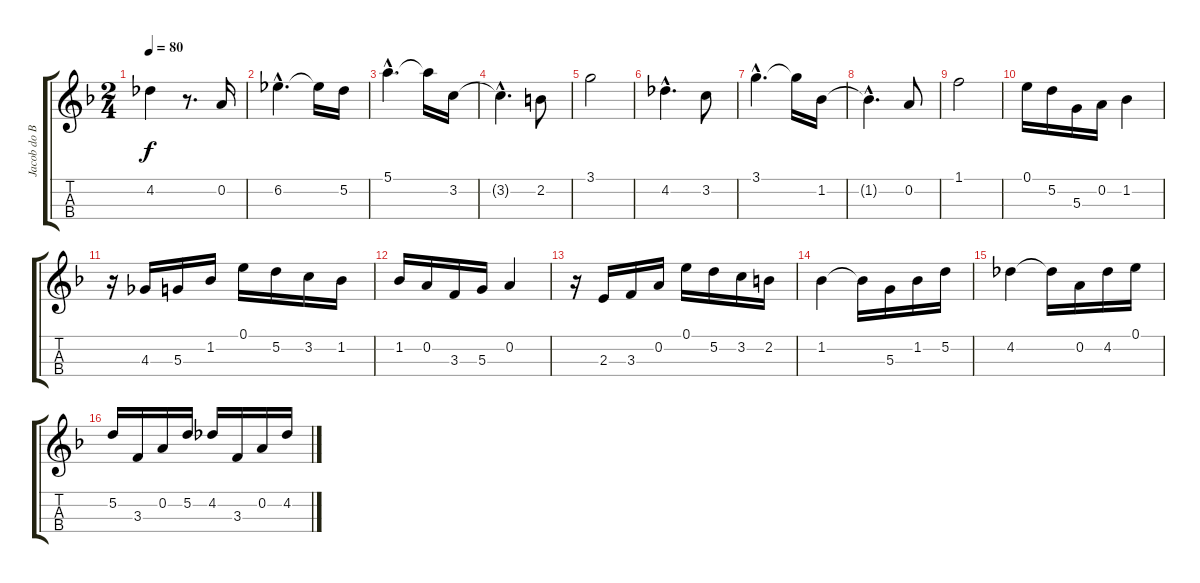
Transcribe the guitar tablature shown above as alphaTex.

\track ("Jacob do Bandolim" "Jacob do B") {instrument acousticguitarsteel}
\staff {score tabs}
\tuning (E4 A3 D3 G2) {hide}
\ts (2 4)
\tempo 80
\clef g2
\ks f
4.2.4{dy f} r.8{d} 0.2.16 |
6.2{hac}.4{d} 6.2{t}.16 5.2.16 |
5.1{hac}.4{d} 5.1{t}.16 3.2.16 |
3.2{hac t}.4{d} 2.2.8 |
3.1.2 |
4.2{hac}.4{d} 3.2.8 |
3.1{hac}.4{d} 3.1{t}.16 1.2.16 |
1.2{hac t}.4{d} 0.2.8 |
1.1.2 |
0.1.16 5.2.16 5.3.16 0.2.16 1.2.4 |
r.16 4.3.16 5.3.16 1.2.16 0.1.16 5.2.16 3.2.16 1.2.16 |
1.2.16 0.2.16 3.3.16 5.3.16 0.2.4 |
r.16 2.3.16 3.3.16 0.2.16 0.1.16 5.2.16 3.2.16 2.2.16 |
1.2.4 1.2{t}.16 5.3.16 1.2.16 5.2.16 |
4.2.4 4.2{t}.16 0.2.16 4.2.16 0.1.16 |
5.2.16 3.3.16 0.2.16 5.2.16 4.2.16 3.3.16 0.2.16 4.2.16
